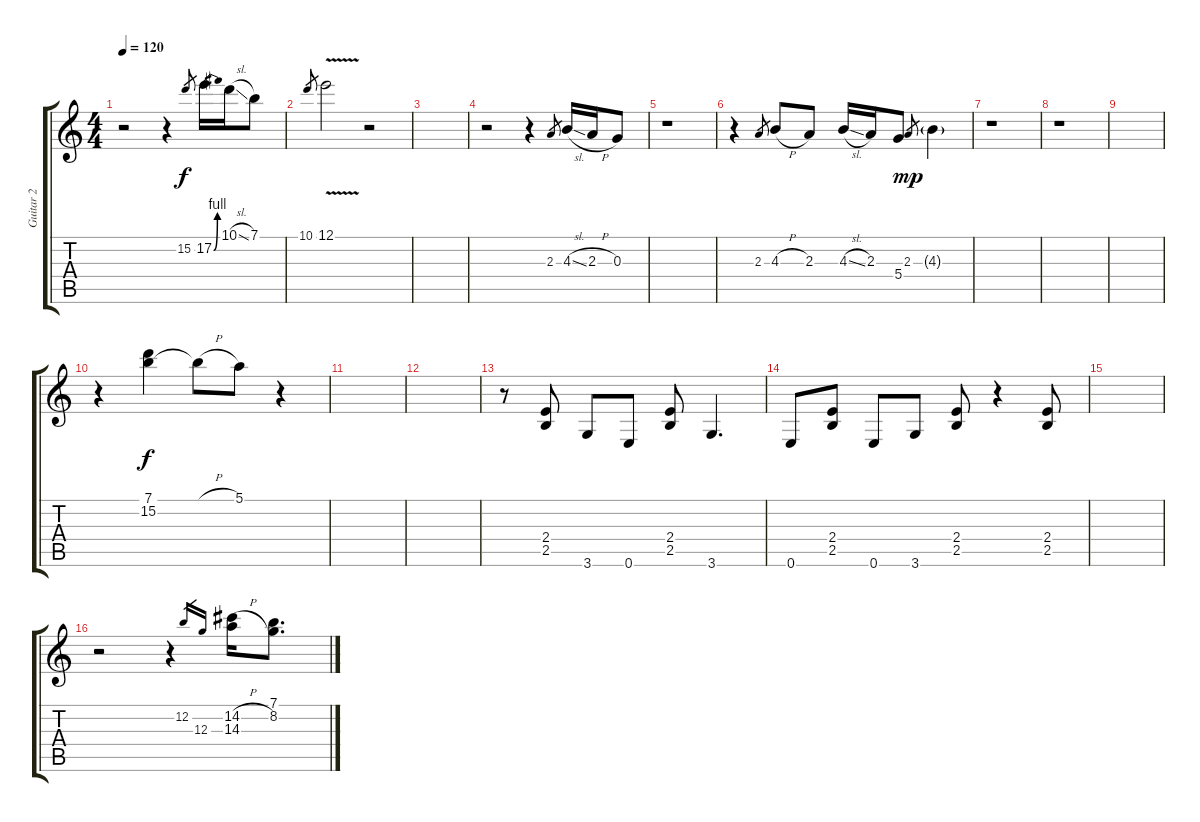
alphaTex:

\track ("Guitar 2" "Guitar 2") {instrument overdrivenguitar}
\staff {score tabs}
\tuning (E4 B3 G3 D3 A2 E2) {hide}
\ts (4 4)
\tempo 120
\clef g2
\ks c
r.2{dy f} r.4 15.2.8{gr} 17.2{be (bend 0 0 60 4)}.16 10.1{sl}.16 7.1.8 |
10.1.8{gr} 12.1{v}.2 r.2 |
|
r.2 r.4 2.3.8{gr} 4.3{sl}.16 2.3{h}.16 0.3.8 |
r.1 |
r.4 2.3.8{gr} 4.3{h}.8 2.3.8 4.3{sl}.16 2.3.16 5.4.8 2.3.8{gr dy mp} 4.3{g}.4 |
r.1 |
r.1 |
|
r.4 (7.1 15.2).4{dy f} 7.1{h t}.8 5.1.8 r.4 |
|
|
r.8 (2.4 2.5).8{balance 0 instrument distortionguitar} 3.6.8 0.6.8 (2.4 2.5).8 3.6.4{d} |
0.6.8 (2.4 2.5).8 0.6.8 3.6.8 (2.4 2.5).8 r.4 (2.4 2.5).8 |
|
r.2 r.4 12.2.16{gr} 12.3.16{gr} (14.2{h} 14.3).16{balance 0 instrument distortionguitar} (7.1 8.2).8{d}
